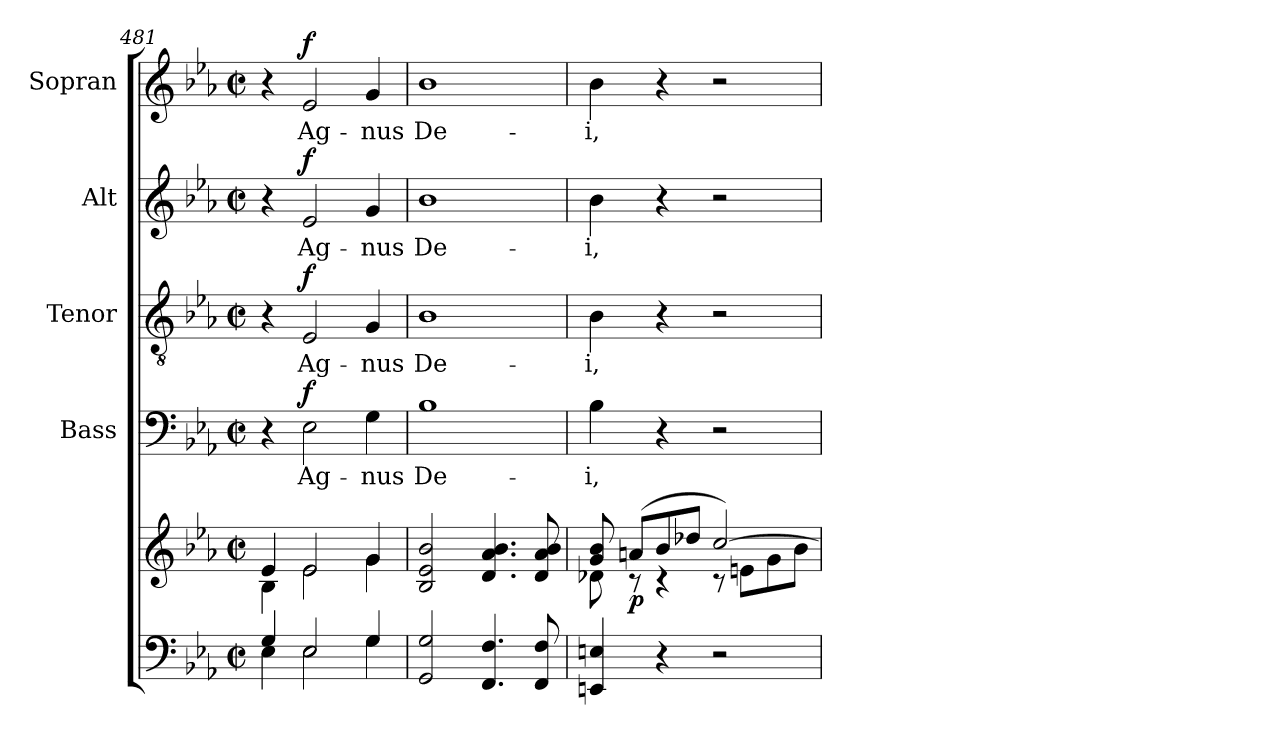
**kern	**kern	**dynam	**kern	**text	**dynam	**kern	**text	**dynam	**kern	**text	**dynam	**kern	**text	**dynam
*part5	*part5	*part5	*part4	*part4	*part4	*part3	*part3	*part3	*part2	*part2	*part2	*part1	*part1	*part1
*staff6	*staff5	*staff5/6	*staff4	*staff4	*staff4	*staff3	*staff3	*staff3	*staff2	*staff2	*staff2	*staff1	*staff1	*staff1
*	*	*	*I"Bass	*	*	*I"Tenor	*	*	*I"Alt	*	*	*I"Sopran	*	*
*	*	*	*I'B.	*	*	*I'T.	*	*	*I'A.	*	*	*I'S.	*	*
*clefF4	*clefG2	*	*clefF4	*	*	*clefGv2	*	*	*clefG2	*	*	*clefG2	*	*
*k[b-e-a-]	*k[b-e-a-]	*	*k[b-e-a-]	*	*	*k[b-e-a-]	*	*	*k[b-e-a-]	*	*	*k[b-e-a-]	*	*
*E-:	*E-:	*	*E-:	*	*	*E-:	*	*	*E-:	*	*	*E-:	*	*
*M2/2	*M2/2	*	*M2/2	*	*	*M2/2	*	*	*M2/2	*	*	*M2/2	*	*
*met(c|)	*met(c|)	*	*met(c|)	*	*	*met(c|)	*	*	*met(c|)	*	*	*met(c|)	*	*
=481	=481	=481	=481	=481	=481	=481	=481	=481	=481	=481	=481	=481	=481	=481
*^	*^	*	*	*	*	*	*	*	*	*	*	*	*	*
4G/	4E-\	4e-/	4B-\	.	4r	.	.	4r	.	.	4r	.	.	4r	.	.
!	!	!	!	!	!	!LO:LY:b	!LO:DY:a	!	!LO:LY:b	!LO:DY:a	!	!LO:LY:b	!LO:DY:a	!	!LO:LY:b	!LO:DY:a
2E-/	2E-\	2e-/	2e-\	.	2E-\	Ag-	f	2E-/	Ag-	f	2e-/	Ag-	f	2e-/	Ag-	f
!	!	!	!	!	!	!LO:LY:b	!	!	!LO:LY:b	!	!	!LO:LY:b	!	!	!LO:LY:b	!
4G/	4G\	4g/	4g\	.	4G\	-nus	.	4G/	-nus	.	4g/	-nus	.	4g/	-nus	.
=482	=482	=482	=482	=482	=482	=482	=482	=482	=482	=482	=482	=482	=482	=482	=482	=482
!	!	!	!	!	!	!LO:LY:b	!	!	!LO:LY:b	!	!	!LO:LY:b	!	!	!LO:LY:b	!
*v	*v	*	*	*	*	*	*	*	*	*	*	*	*	*	*	*
*	*v	*v	*	*	*	*	*	*	*	*	*	*	*	*	*
2GG/ 2G/	2B-/ 2e-/ 2b-/	.	1B-	De-	.	1B-	De-	.	1b-	De-	.	1b-	De-	.
4.FF/ 4.F/	4.d/ 4.a-/ 4.b-/	.	.	.	.	.	.	.	.	.	.	.	.	.
8FF/ 8F/	8d/ 8a-/ 8b-/	.	.	.	.	.	.	.	.	.	.	.	.	.
=483	=483	=483	=483	=483	=483	=483	=483	=483	=483	=483	=483	=483	=483	=483
*	*^	*	*	*	*	*	*	*	*	*	*	*	*	*
!	!	!	!	!	!LO:LY:b	!	!	!LO:LY:b	!	!	!LO:LY:b	!	!	!LO:LY:b	!
4EEn/ 4En/	8g/ 8b-/	8d-X\	.	4B-\	-i,	.	4B-\	-i,	.	4b-\	-i,	.	4b-\	-i,	.
!	!	!	!LO:DY:b	!	!	!	!	!	!	!	!	!	!	!	!
.	(>8an/L	8rc	p	.	.	.	.	.	.	.	.	.	.	.	.
4r	8b-/	4rc	.	4r	.	.	4r	.	.	4r	.	.	4r	.	.
.	8dd-X/J	.	.	.	.	.	.	.	.	.	.	.	.	.	.
2r	[>2cc/)	8rc	.	2r	.	.	2r	.	.	2r	.	.	2r	.	.
.	.	8en\L	.	.	.	.	.	.	.	.	.	.	.	.	.
.	.	8g\	.	.	.	.	.	.	.	.	.	.	.	.	.
.	.	8b-\J	.	.	.	.	.	.	.	.	.	.	.	.	.
*	*v	*v	*	*	*	*	*	*	*	*	*	*	*	*	*
=	=	=	=	=	=	=	=	=	=	=	=	=	=	=
*-	*-	*-	*-	*-	*-	*-	*-	*-	*-	*-	*-	*-	*-	*-
